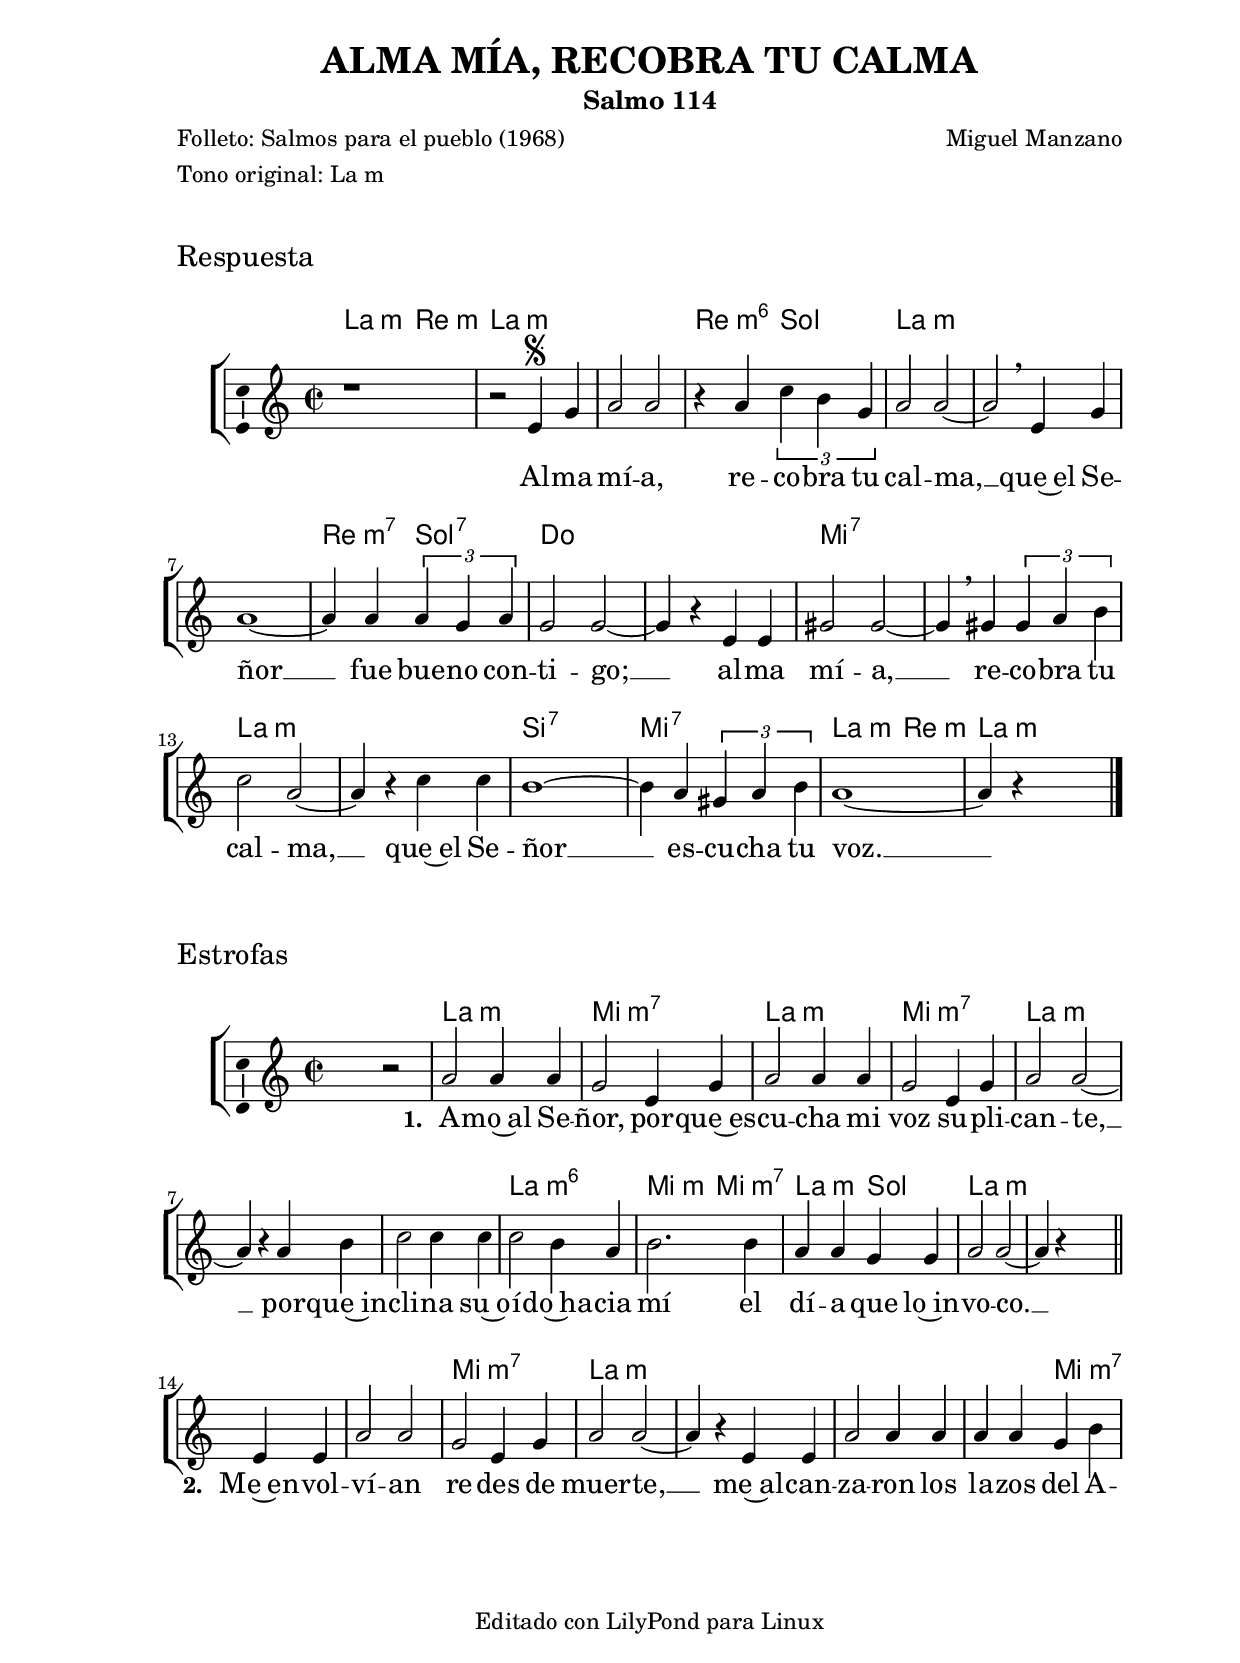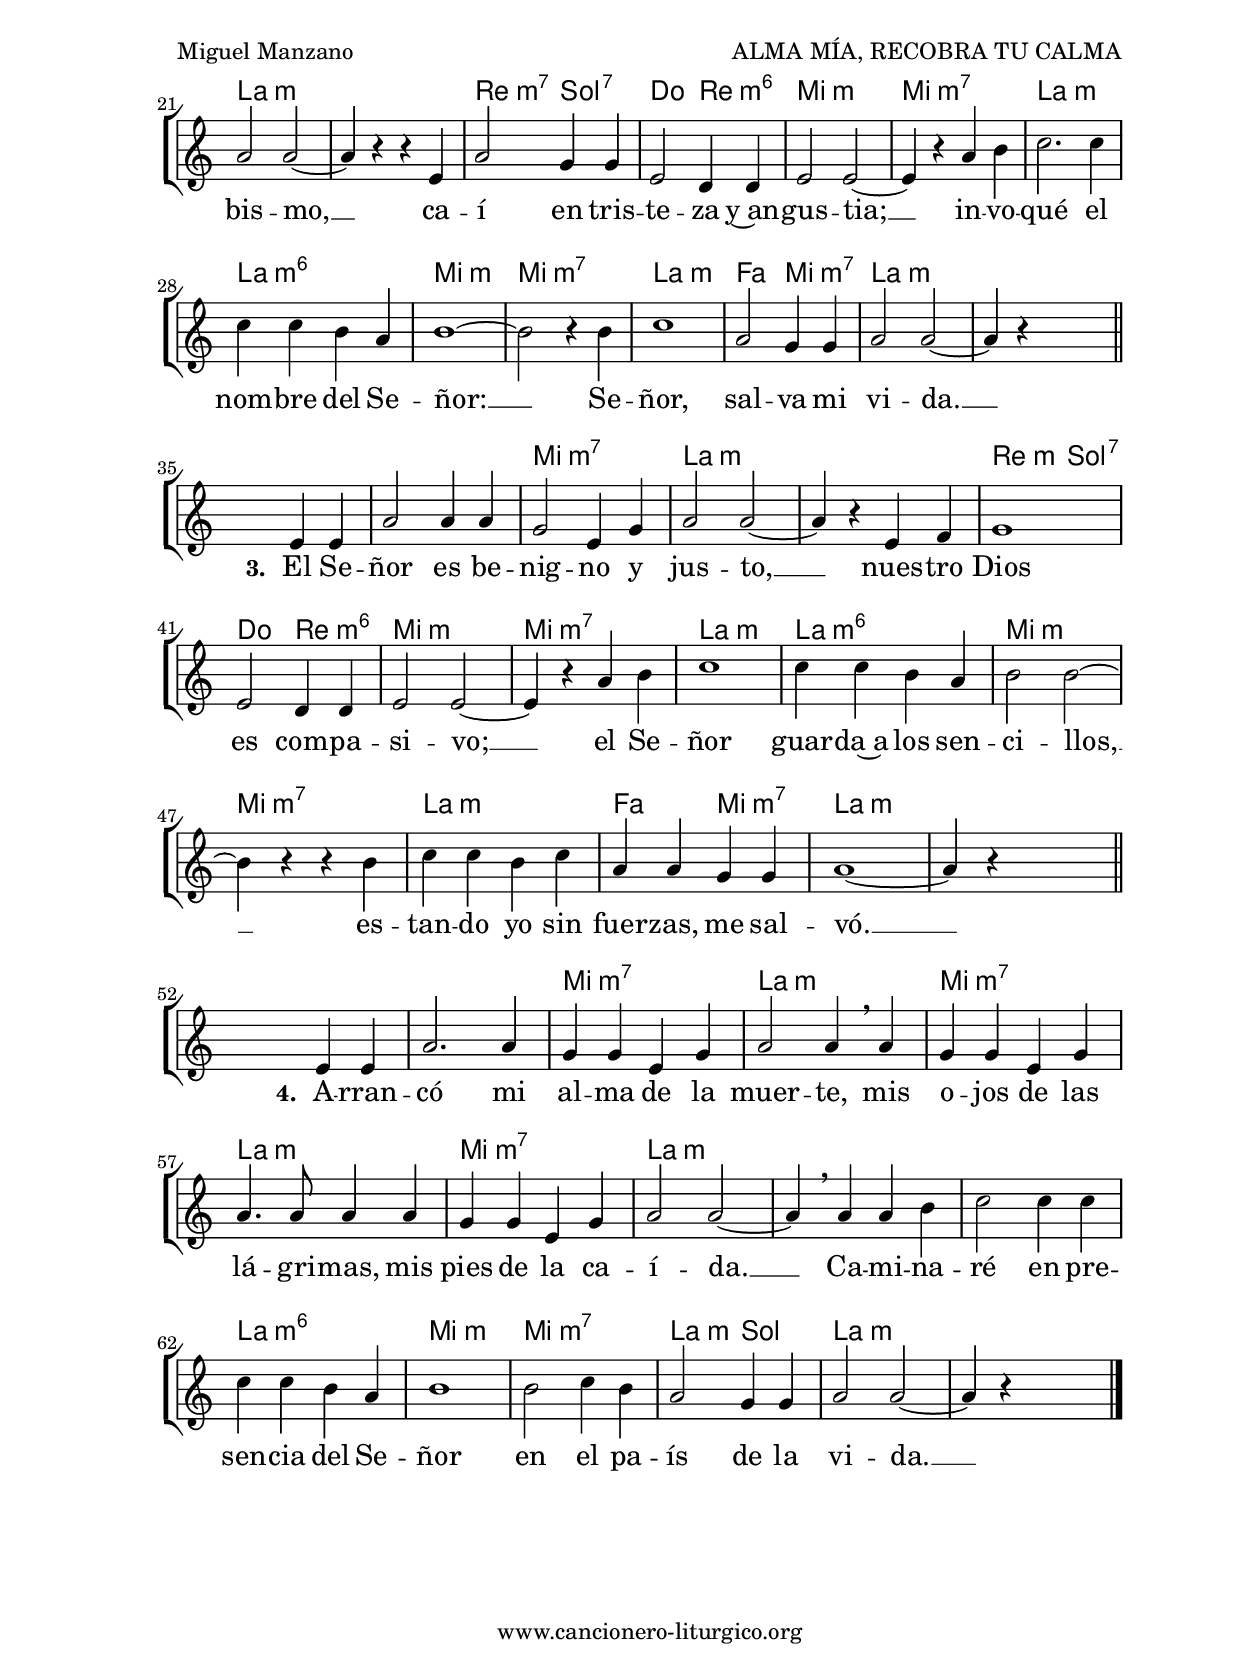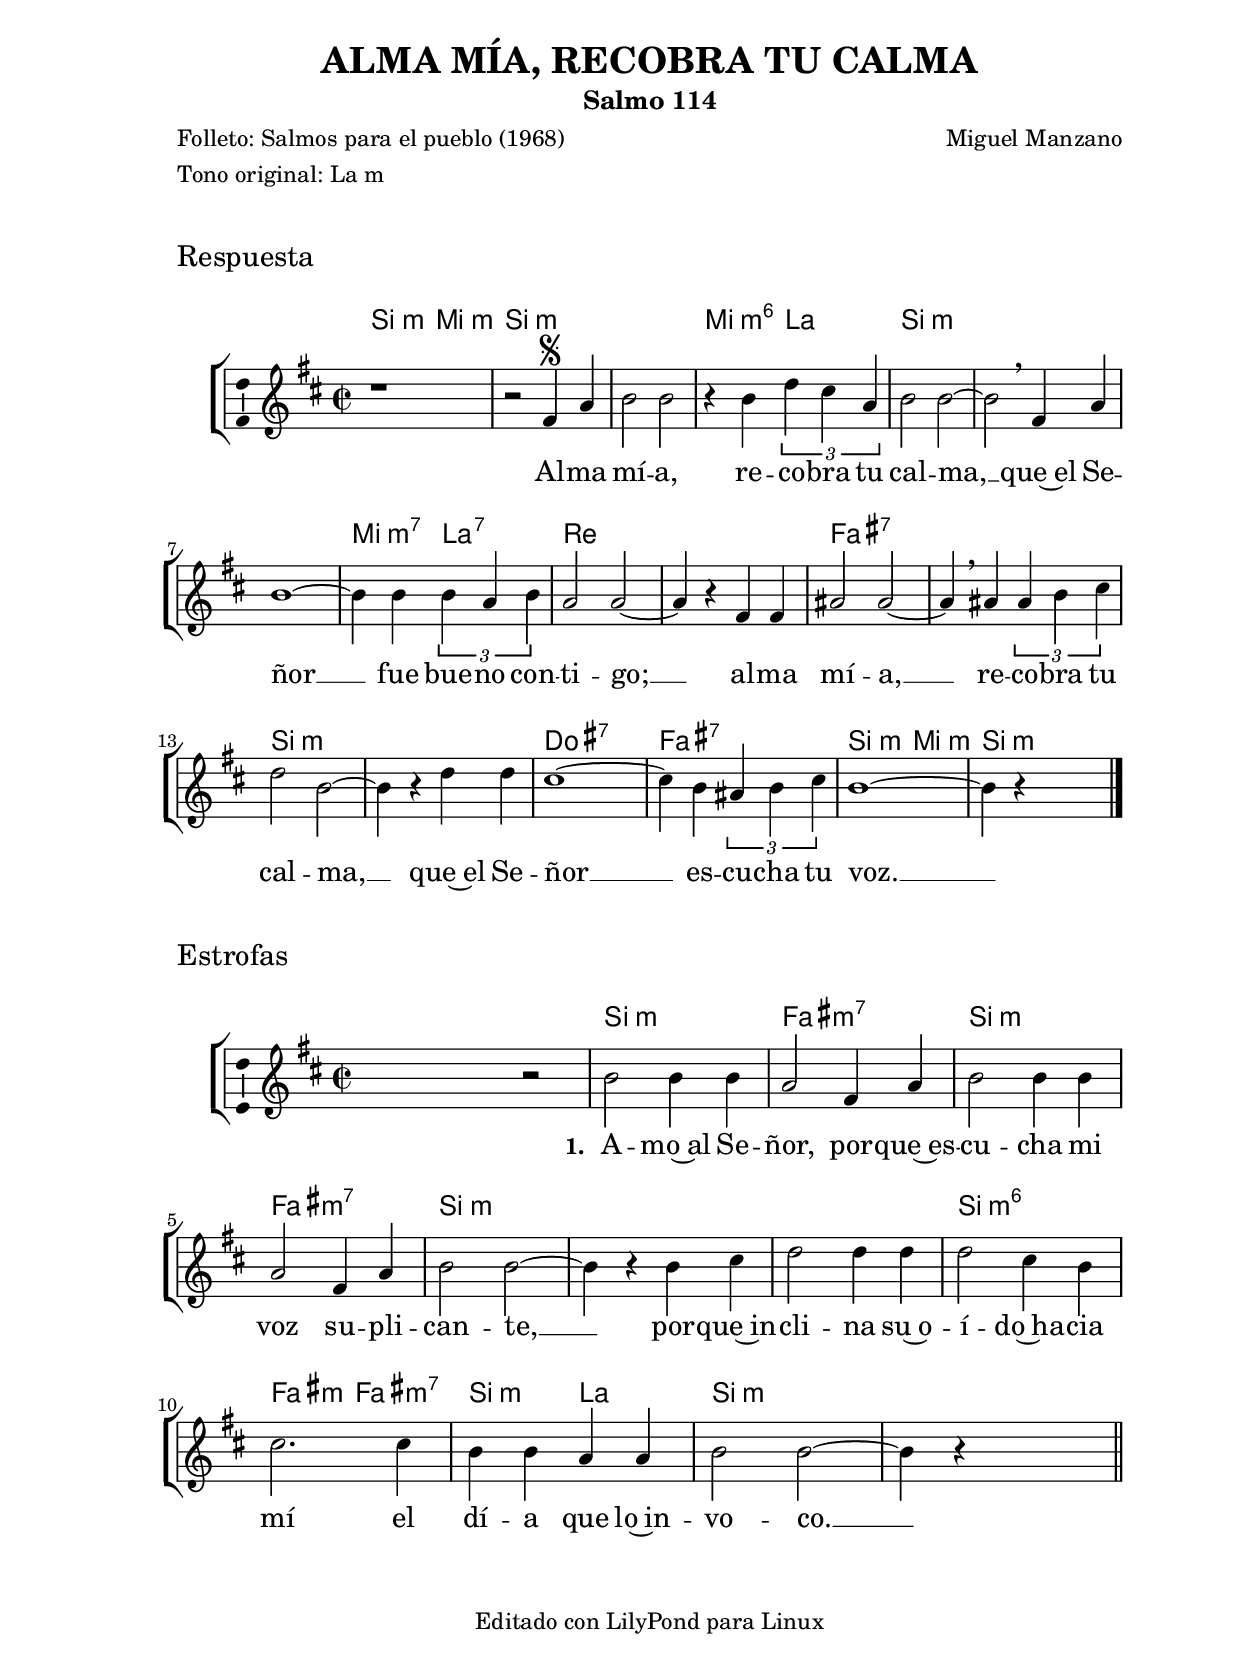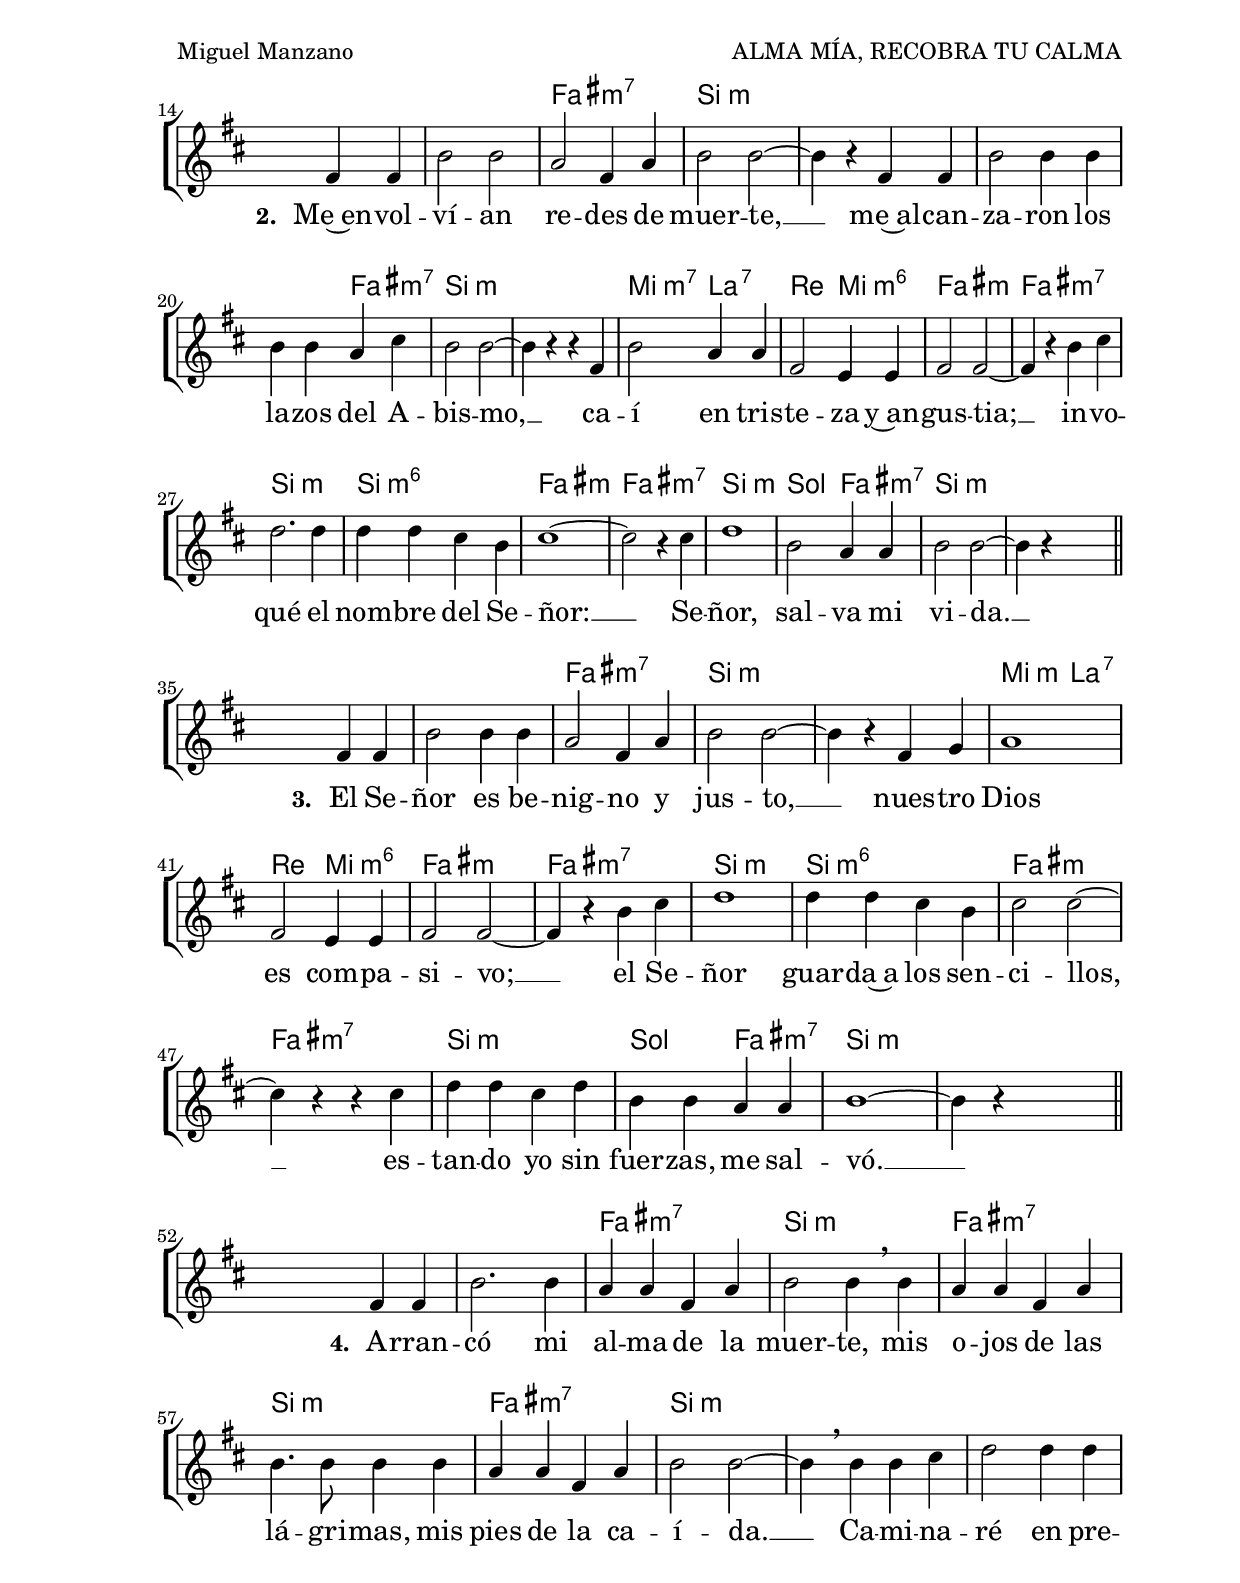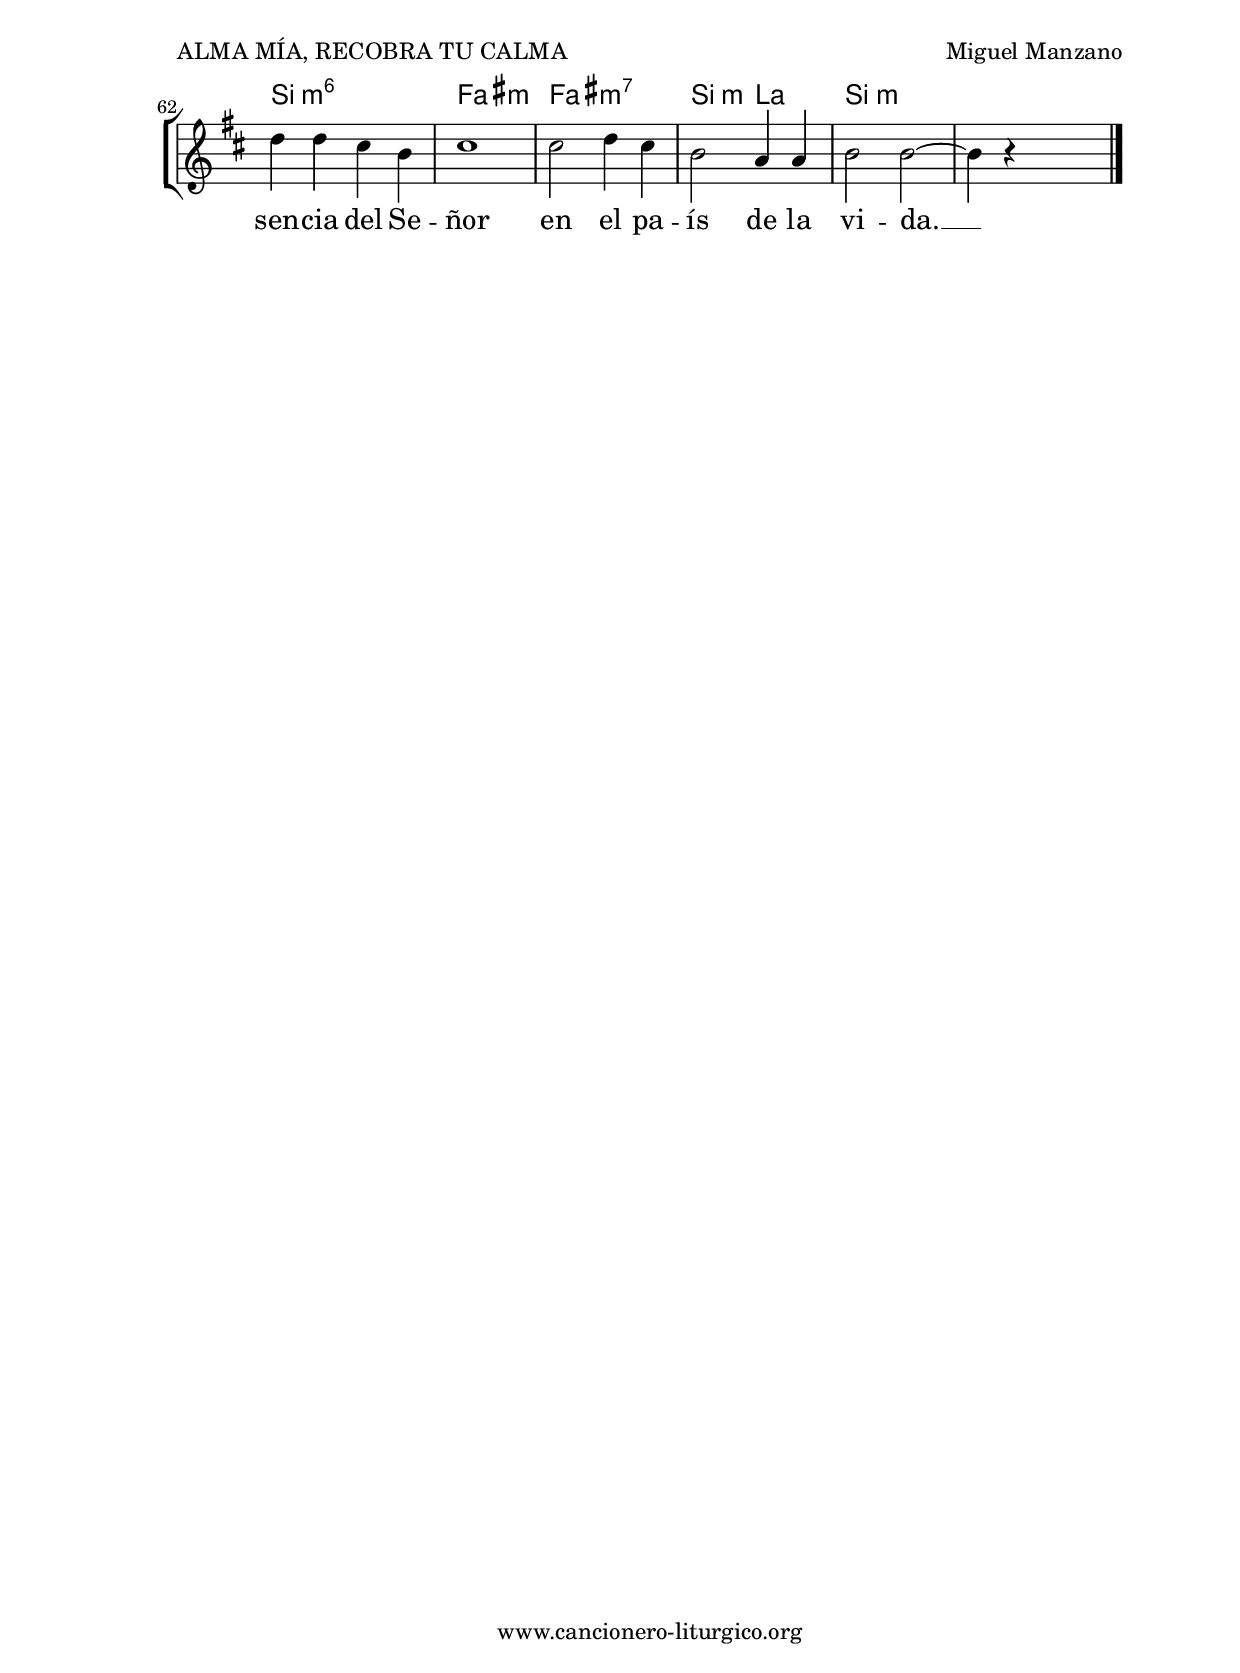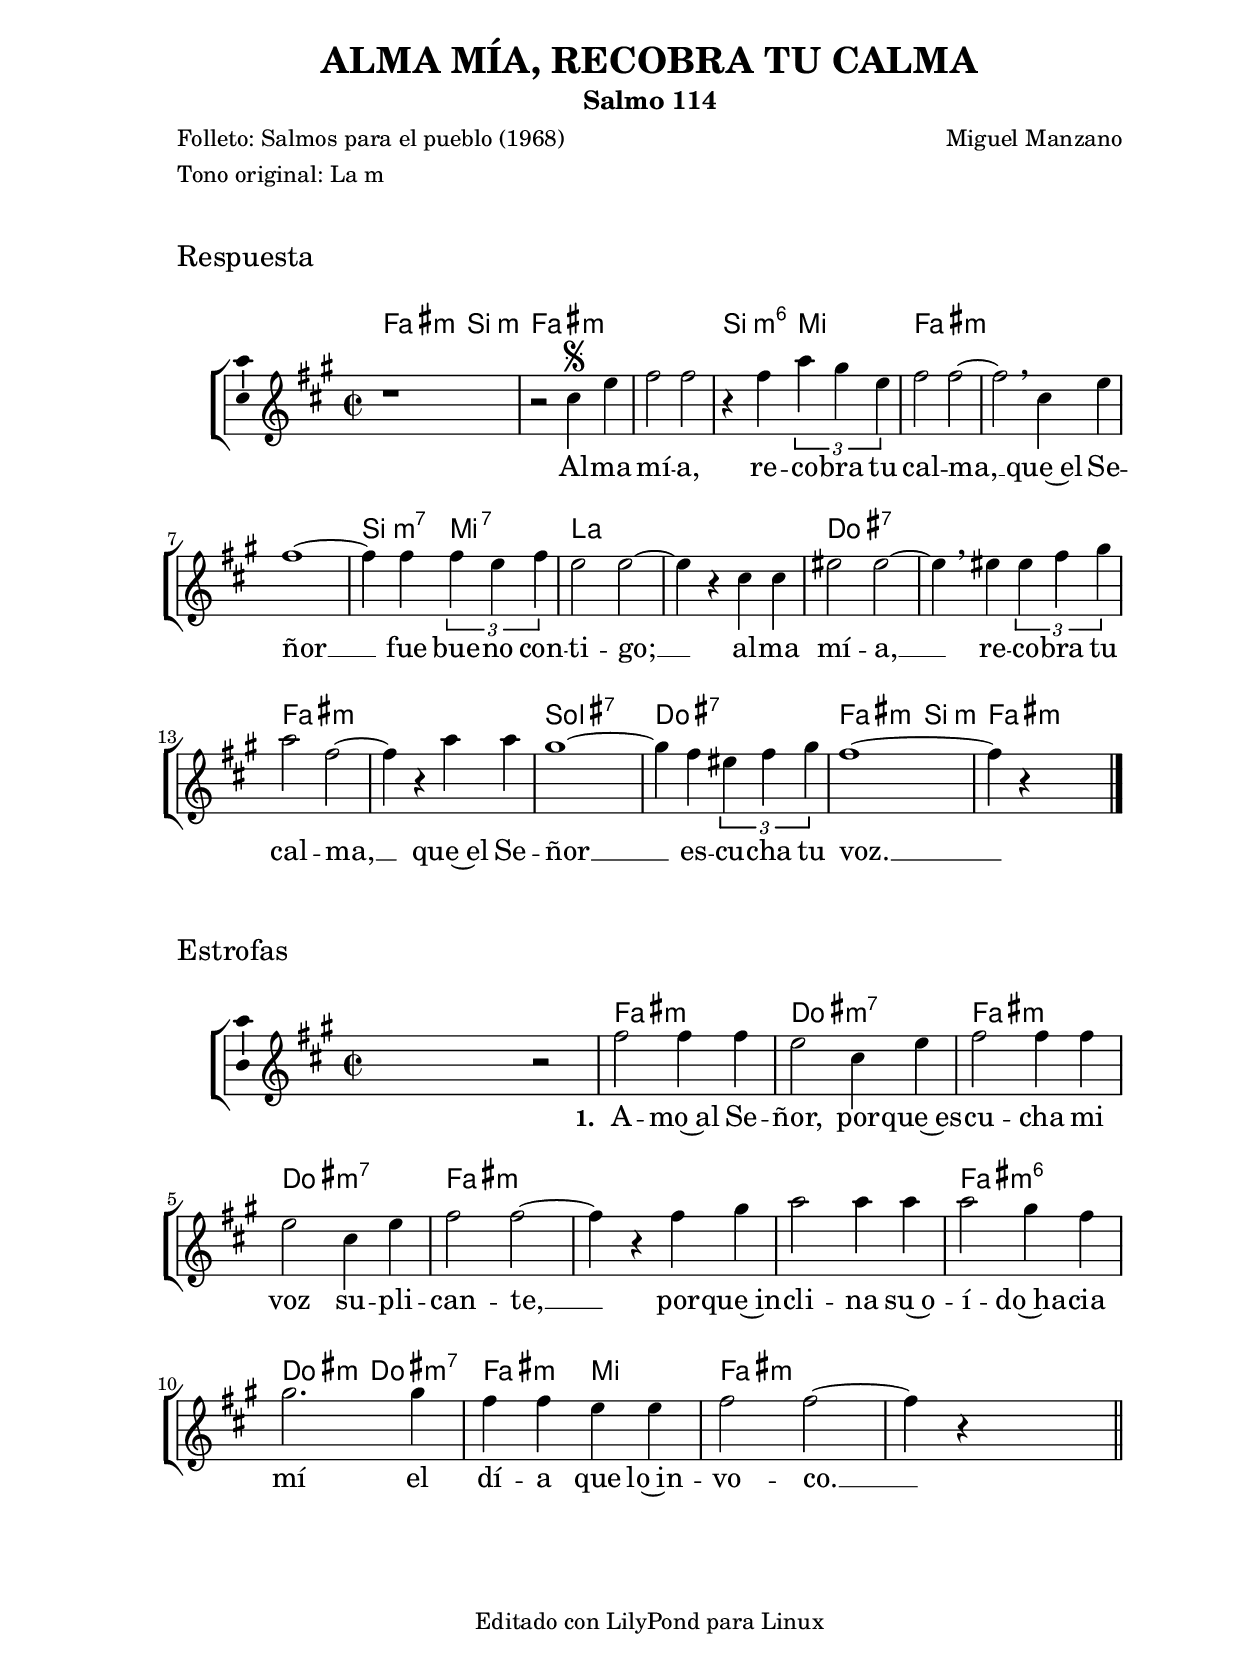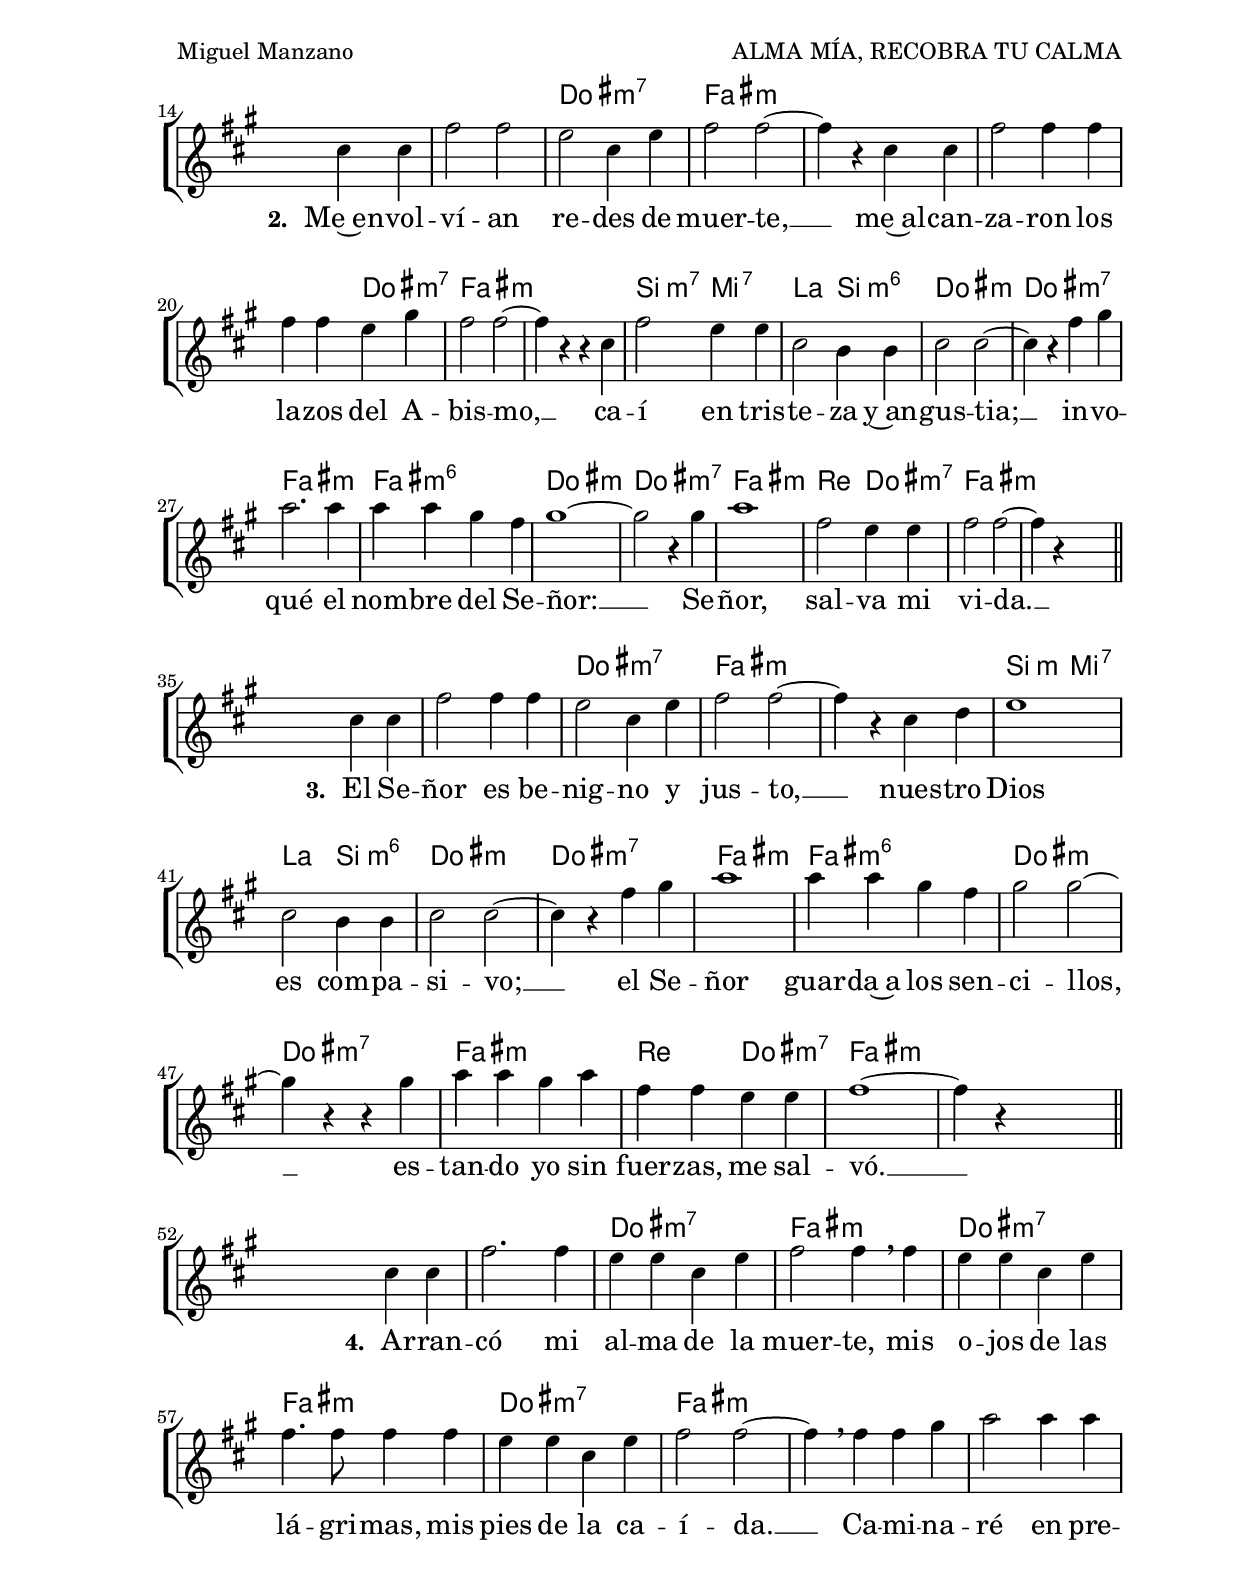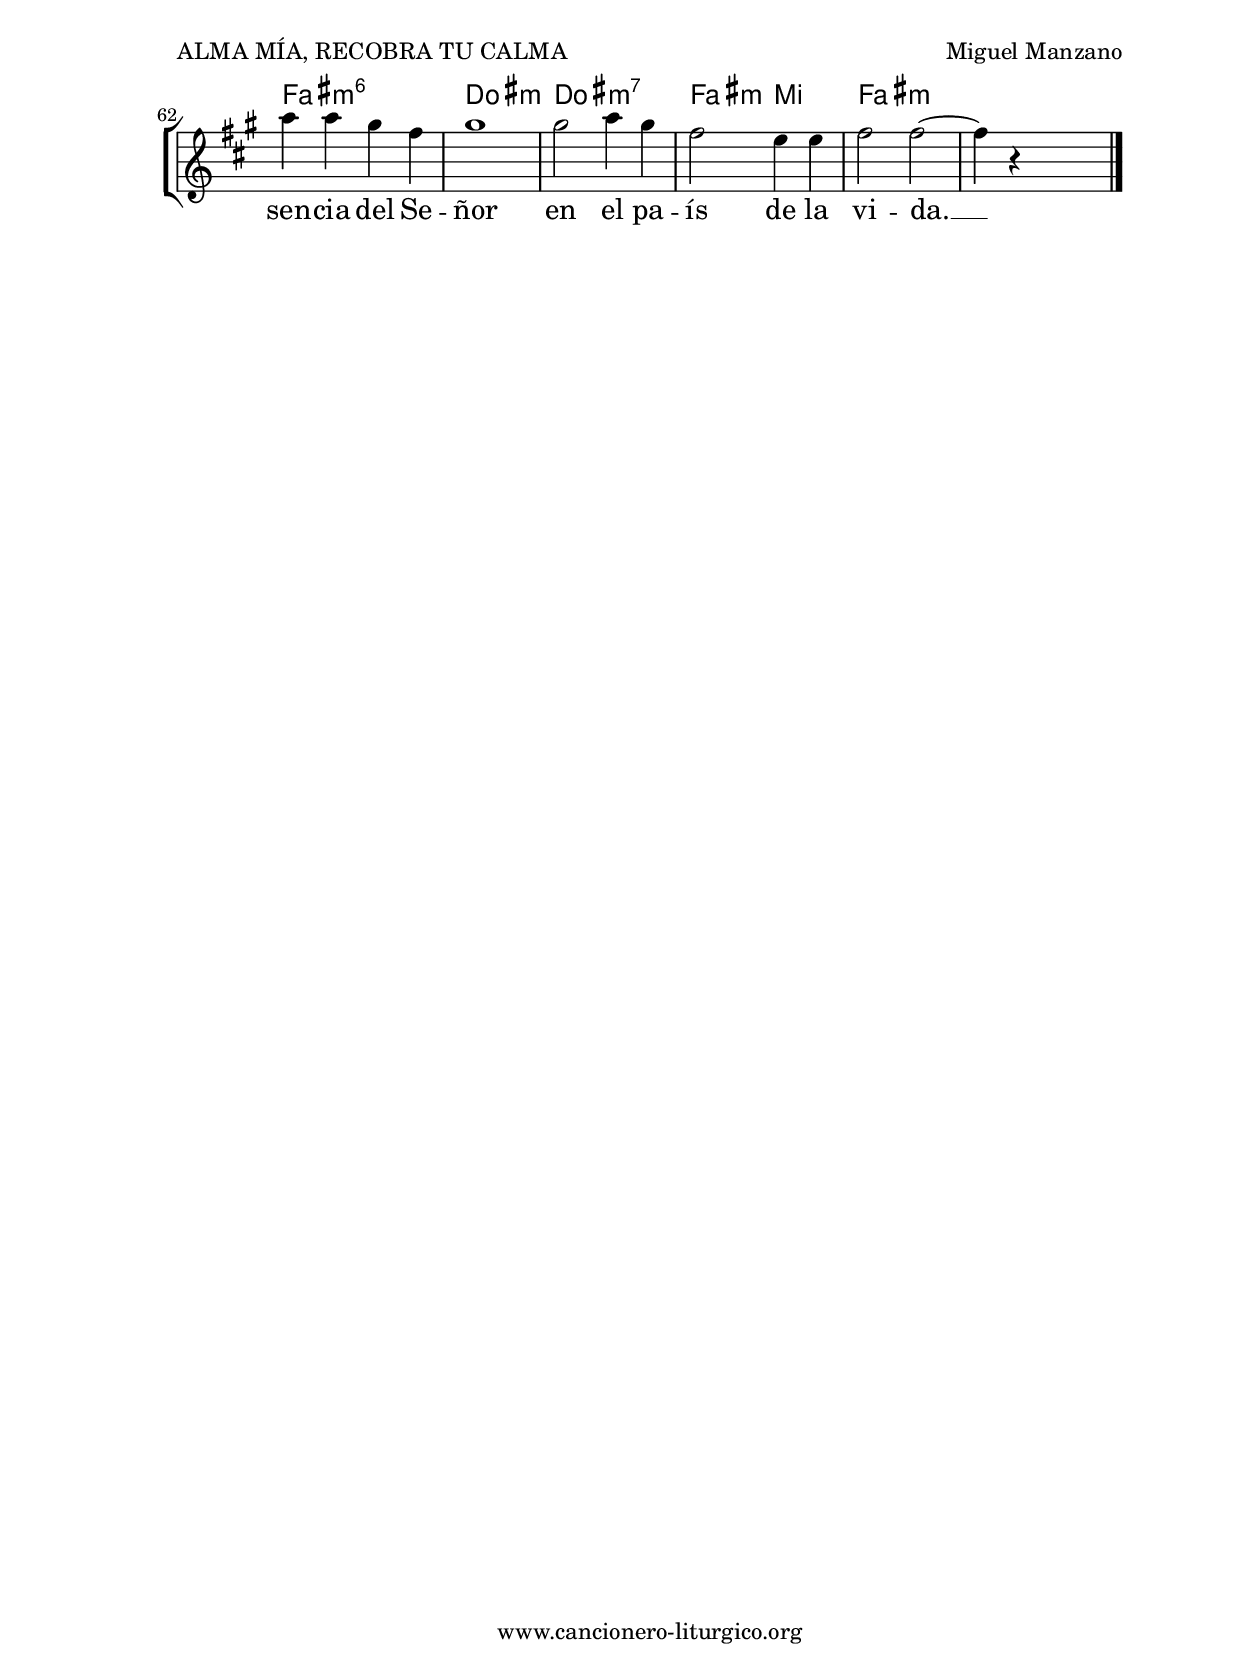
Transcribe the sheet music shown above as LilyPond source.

%
%para convertir .midi en .wav:
%timidity filename.midi -Ow -o finename.wav
%
%
%Para convertir de .wav a .mp3:
%lame -h -m j filename.wav
%
%
%para escuchar el midi:
%timidity nombrefichero.midi
%


%versión de lilypond para la que se ha escrito esta partitura:
\version "2.16.0"

	%Tamaño papel
	#(set-default-paper-size "a4")
	%Tamaño partitura
	#(set-global-staff-size 20)
	%No responde al pulsar sobre una nota
	#(ly:set-option 'point-and-click #f)

%parámetros del encabezamiento:
\header {
	title = "ALMA MÍA, RECOBRA TU CALMA"
	subtitle = "Salmo 114"
	composer = "Miguel Manzano"
	poet = "Folleto: Salmos para el pueblo (1968)"
%%%	poet = "CLN 519"
	arranger = ""
	meter = "Tono original: La m"
	arranger = ""
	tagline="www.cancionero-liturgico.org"
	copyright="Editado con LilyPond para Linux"
	}

%parámetros asociados al papel:
\paper  {
	oddHeaderMarkup = \markup {\fill-line { \on-the-fly #not-first-page \fromproperty #'header:title \on-the-fly #not-first-page \fromproperty #'header:composer }}
	evenHeaderMarkup = \markup {\fill-line { \fromproperty #'header:composer \fromproperty #'header:title }}
	#(set-paper-size "a4")
	print-page-number = ##f
	first-page-number = 1
	print-first-page-number = ##f
	head-separation = 3.0 \cm
	top-margin = 2.0 \cm
	bottom-margin = 0.5\cm
	left-margin = 3.0 \cm
	line-width = 16.0 \cm 
	indent = 8\mm
	interscoreline = 2.\mm
	between-system-space = 15\mm
%	para que las partituras no llenen la hoja:
	ragged-bottom = ##t
%	idem para la última hoja:
	ragged-last-bottom = ##f
%	para que las partituras llenen el ancho del papel:
	ragged-last = ##f
	after-title-space = 2.5 \cm
%page-count=2
%system-count=8

	%Flexible Vertical Spacing
	markup-system-spacing =
	#'((basic-distance . 5) (minimum-distance . 3) (padding . 3))
	score-markup-spacing =
	#'((basic-distance . 15) (minimum-distance . 10) (padding . 3))
%	score-system-spacing =
%	#'((basic-distance . 15) (minimum-distance . 10) (padding . 5))
	system-system-spacing =
	#'((basic-distance . 5) (minimum-distance . 3) (padding . 3))
	markup-markup-spacing =
	#'((basic-distance . 20) (minimum-distance . 15) (padding . 3))
	last-bottom-spacing =
	#'((basic-distance . 5) (minimum-distance . 5) (padding . 3))
%	top-system-spacing =
%	#'((basic-distance . 10) (minimum-distance . 5) (padding . 3))
%	top-markup-spacing =
%	#'((basic-distance . 15) (minimum-distance . 10) (padding . 3))

	}


%parámetros que afectan a toda la partitura:
global =  {
	%clave de sol (G):
	\clef G
	%armadura:
%%%	\transpose b c'
	\key a \minor
	\tempo 4=160
	\set Score.tempoHideNote = ##t
	}


%%%%%%%%%%%%%%%%%%%%%%%%%%%%%%%%%%%%%%%%%%%%%%%%%%%%%%%
%%%%%%%%%%%%%%%%%%%%%%%%%%%%%%%%%%%%%%%%%%%%%%%%%%%%%%%
%%%%%%%%%%%%%%%%%%%%%%%%%%%%%%%%%%%%%%%%%%%%%%%%%%%%%%%


acordesrespuno = {
	\italianChords
	\chordmode {
%%%	\transpose b c'
{

a2:m d:m a:m s s s d:m6 g a:m s s s s s d:m7 g:7 c s s s e:7 s s s a:m s s s b:7 s e:7 s a:m d:m a:m s

}
}
}

melodiarespuno = 
%%%	\transpose b c'
{
	\relative c'{

\time 2/2

r1
r2 e4^\segno g
a2 a
r4 a4 \times 2/3 {c4 b g}
a2 a~
a2 \breathe e4 g
a1~
a4 a \times 2/3 {a4 g a}
g2 g~
g4 r4 e4 e
gis2 gis~
gis4 \breathe gis4 \times 2/3 {gis4 a b}
c2 a~
a4 r4 c4 c
b1~
b4 a \times 2/3 {gis4 a b}
a1~
a4 r4 s2

\bar "|."
}
}


textorespuno = \lyricmode {

Al -- ma mí -- a, re -- co -- bra tu cal -- ma, __
que~el Se -- ñor __ fue bue -- no con -- ti -- go; __
al -- ma mí -- a, __ re -- co -- bra tu cal -- ma, __
que~el Se -- ñor __ es -- cu -- cha tu voz. __

	}

acordesrespunoStaff = \context ChordNames = acordesrespunoStaff <<
	\set chordChanges = ##t
	\acordesrespuno
	>>


vozrespunoStaff = \context Voice = vozrespunoStaff
\with {\consists "Ambitus_engraver"}
<<
%	\set Staff.instrumentName = ""
%	\set Staff.shortInstrumentName = ""
%	\set Staff.midiInstrument = #"clarinet"
%	\set Staff.midiInstrument = #"cello"
%	\set Staff.midiInstrument = #"flute"
	\set Staff.midiInstrument = #"electric guitar (jazz)"
%	\set Staff.midiInstrument = #"english horn"
%	\set Staff.midiInstrument = #"violin"
%	\set Staff.midiInstrument = #"glockenspiel"
	\set Staff.midiMinimumVolume = #0.7
	\set Staff.midiMaximumVolume = #0.9
	\global
	\melodiarespuno
	>>

textorespunoStaff = \context Lyrics = textorespunoStaff <<
	\lyricsto vozrespunoStaff \textorespuno
	>>


%%%%%%%%%%%%%%%%%%%%%%%%%%%%%%%%%%%%%%%%%%%%%%%%%%%%%%%
%%%%%%%%%%%%%%%%%%%%%%%%%%%%%%%%%%%%%%%%%%%%%%%%%%%%%%%
%%%%%%%%%%%%%%%%%%%%%%%%%%%%%%%%%%%%%%%%%%%%%%%%%%%%%%%


acordesrespest = {
	\italianChords
	\chordmode {
%%%	\transpose b c'
{

s1
a1:m e:m7 a:m e:m7 a:m s s a:m6 e2:m e:m7 a:m g a1:m s

s1
a1:m e:m7 a:m s s s2 e:m7 a1:m s d2:m7 g:7 c d:m6 e1:m e:m7 a:m a:m6 e:m e:m7 a:m f2 e:m7 a1:m s

s1
a1:m e:m7 a:m s d2:m g:7 c d:m6 e1:m e:m7 a:m a:m6 e:m e:m7 a:m f2 e:m7 a1:m s

s1
a1:m e:m7 a:m e:m7 a:m e:m7 a:m s s a:m6 e:m e:m7 a2:m g a1:m s

}
}
}

melodiarespest = 
%%%	\transpose b c'
{
	\relative c''{

\time 2/2

s2 r2
a2 a4 a
g2 e4 g
a2 a4 a
g2 e4 g
a2 a~
a4 r4 a b
c2 c4 c
c2 b4 a
b2. b4
a4 a g g
a2 a~
a4 r4 s2

\bar "||"
\break

s2 e4 e
a2 a
g2 e4 g
a2 a~
a4 r4 e4 e
a2 a4 a
a4 a g b
a2 a~
a4 r4 r4 e4
a2 g4 g
e2 d4 d
e2 e~
e4 r4 a4 b
c2. c4
c4 c b a
b1~
b2 r4 b4
c1
a2 g4 g
a2 a~
a4 r4 s2

\bar "||"
\break

s2 e4 e
a2 a4 a
g2 e4 g
a2 a~
a4 r4 e4 f
g1
e2 d4 d
e2 e~
e4 r4 a4 b
c1
c4 c b a
b2 b~
b4 r4 r4 b4
c4 c b c
a4 a g g
a1~
a4 r4 s2

\bar "||"
\break

s2 e4 e
a2. a4
g4 g e g
a2 a4 \breathe a4
g4 g e g
a4. a8 a4 a
g4 g e g
a2 a~
a4 \breathe a4 a b
c2 c4 c
c4 c b a
b1
b2 c4 b
a2 g4 g
a2 a~
a4 r4 s2

\bar "|."
}
}


textorespest = \lyricmode {

\set stanza =#"1. " A -- mo~al Se -- ñor, por -- que~es -- cu -- cha
mi voz su -- pli -- can -- te, __
por -- que~in -- cli -- na su~o -- í -- do~ha -- cia mí
el dí -- a que lo~in -- vo -- co. __

\set stanza =#"2. " Me~en -- vol -- ví -- an re -- des de muer -- te, __
me~al -- can -- za -- ron los la -- zos del A -- bis -- mo, __
ca -- í en tris -- te -- za y~an -- gus -- tia; __
in -- vo -- qué el nom -- bre del Se -- ñor: __
Se -- ñor, sal -- va mi vi -- da. __

\set stanza =#"3. " El Se -- ñor es be -- nig -- no y jus -- to, __
nues -- tro Dios es com -- pa -- si -- vo; __
el Se -- ñor guar -- da~a los sen -- ci -- llos, __
es -- tan -- do yo sin fuer -- zas, me sal -- vó. __

\set stanza =#"4. " A -- rran -- có mi al -- ma de la muer -- te,
mis o -- jos de las lá -- gri -- mas,
mis pies de la ca -- í -- da. __
Ca -- mi -- na -- ré en pre -- sen -- cia del Se -- ñor
en el pa -- ís de la vi -- da. __

	}

acordesrespestStaff = \context ChordNames = acordesrespestStaff <<
	\set chordChanges = ##t
	\acordesrespest
	>>


vozrespestStaff = \context Voice = vozrespestStaff
\with {\consists "Ambitus_engraver"}
<<
%	\set Staff.instrumentName = ""
%	\set Staff.shortInstrumentName = ""
%	\set Staff.midiInstrument = #"clarinet"
%	\set Staff.midiInstrument = #"cello"
%	\set Staff.midiInstrument = #"flute"
	\set Staff.midiInstrument = #"electric guitar (jazz)"
%	\set Staff.midiInstrument = #"english horn"
%	\set Staff.midiInstrument = #"violin"
%	\set Staff.midiInstrument = #"glockenspiel"
	\set Staff.midiMinimumVolume = #0.7
	\set Staff.midiMaximumVolume = #0.9
	\global
	\melodiarespest
	>>

textorespestStaff = \context Lyrics = textorespestStaff <<
	\lyricsto vozrespestStaff \textorespest
	>>


%%%%%%%%%%%%%%%%%%%%%%%%%%%%%%%%%%%%%%%%%%%%%%%%%%%%%%%
%%%%%%%%%%%%%%%%%%%%%%%%%%%%%%%%%%%%%%%%%%%%%%%%%%%%%%%
%%%%%%%%%%%%%%%%%%%%%%%%%%%%%%%%%%%%%%%%%%%%%%%%%%%%%%%


\book {
	\score {
		\context ChoirStaff {
			\override StaffGroup.SystemStartBracket #'collapse-height = #1
			\override Score.SystemStartBar #'collapse-height = #1
			<<
			\acordesrespunoStaff
			\vozrespunoStaff
			\textorespunoStaff
			>>
			}
		\layout {
	    		\context {
				\Lyrics
				\override LyricText #'font-size = #2
				}
	   		 \context {
				\Score
				\override StaffSymbol #'staff-space = #(magstep +3)
				}
			}
		\header{piece=\markup{\fontsize #2 "Respuesta"}}
		}
	\score {
		\context ChoirStaff {
			\override StaffGroup.SystemStartBracket #'collapse-height = #1
			\override Score.SystemStartBar #'collapse-height = #1
			<<
			\acordesrespestStaff
			\vozrespestStaff
			\textorespestStaff
			>>
			}
		\layout {
	    		\context {
				\Lyrics
				\override LyricText #'font-size = #2
				}
	   		 \context {
				\Score
				\override StaffSymbol #'staff-space = #(magstep +3)
				}
			}
		\header{piece=\markup{\fontsize #2 "Estrofas"}}
		}
	\score {
		\unfoldRepeats
		\context ChoirStaff {
			<<
			\acordesrespunoStaff
			\vozrespunoStaff
			>>
			<<
			\acordesrespestStaff
			\vozrespestStaff
			>>
			}
		\midi {
	  		\context {
	  			\Score
				tempoWholesPerMinute = #(ly:make-moment 70 4)
				}
			}
		}
	}

#(define output-suffix "C")
\book {
	\score {
		\context ChoirStaff {
			\override StaffGroup.SystemStartBracket #'collapse-height = #1
			\override Score.SystemStartBar #'collapse-height = #1
\transpose c d
			<<
			\acordesrespunoStaff
			\vozrespunoStaff
			\textorespunoStaff
			>>
			}
		\layout {
	    		\context {
				\Lyrics
				\override LyricText #'font-size = #2
				}
	   		 \context {
				\Score
				\override StaffSymbol #'staff-space = #(magstep +3)
				}
			}
		\header{piece=\markup{\fontsize #2 "Respuesta"}}
		}
	\score {
		\context ChoirStaff {
			\override StaffGroup.SystemStartBracket #'collapse-height = #1
			\override Score.SystemStartBar #'collapse-height = #1
\transpose c d
			<<
			\acordesrespestStaff
			\vozrespestStaff
			\textorespestStaff
			>>
			}
		\layout {
	    		\context {
				\Lyrics
				\override LyricText #'font-size = #2
				}
	   		 \context {
				\Score
				\override StaffSymbol #'staff-space = #(magstep +3)
				}
			}
		\header{piece=\markup{\fontsize #2 "Estrofas"}}
		}
	}

#(define output-suffix "S")
\book {
	\score {
		\context ChoirStaff {
			\override StaffGroup.SystemStartBracket #'collapse-height = #1
			\override Score.SystemStartBar #'collapse-height = #1
\transpose c a
			<<
			\acordesrespunoStaff
			\vozrespunoStaff
			\textorespunoStaff
			>>
			}
		\layout {
	    		\context {
				\Lyrics
				\override LyricText #'font-size = #2
				}
	   		 \context {
				\Score
				\override StaffSymbol #'staff-space = #(magstep +3)
				}
			}
		\header{piece=\markup{\fontsize #2 "Respuesta"}}
		}
	\score {
		\context ChoirStaff {
			\override StaffGroup.SystemStartBracket #'collapse-height = #1
			\override Score.SystemStartBar #'collapse-height = #1
\transpose c a
			<<
			\acordesrespestStaff
			\vozrespestStaff
			\textorespestStaff
			>>
			}
		\layout {
	    		\context {
				\Lyrics
				\override LyricText #'font-size = #2
				}
	   		 \context {
				\Score
				\override StaffSymbol #'staff-space = #(magstep +3)
				}
			}
		\header{piece=\markup{\fontsize #2 "Estrofas"}}
		}
	}



